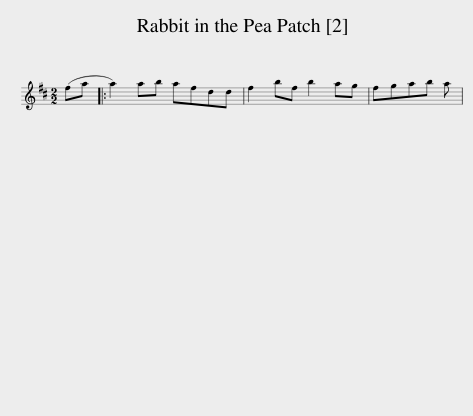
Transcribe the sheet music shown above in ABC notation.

X:1
L:1/8
M:2/2
I:linebreak $
K:D
V:1 treble
V:1
 (fa |: a2) ab afdd | f2 bf b2 ag | fgab a | %4
